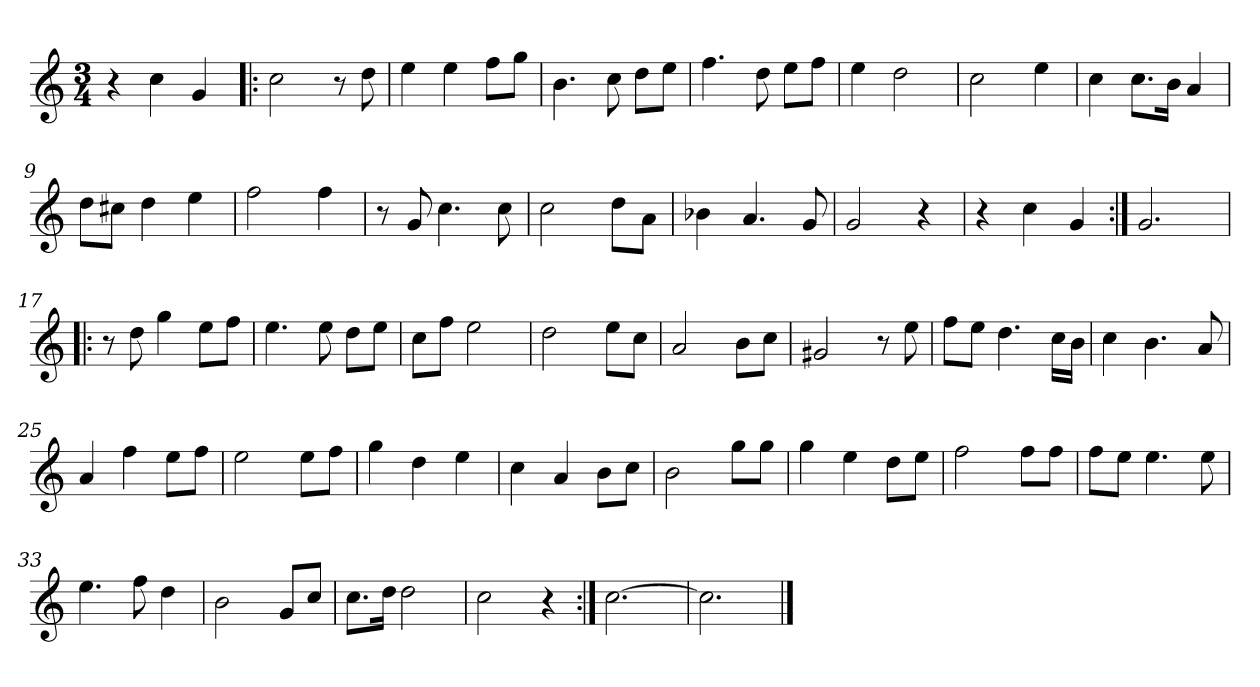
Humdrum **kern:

**kern
*part1
*staff1
*clefG2
*k[]
*M3/4
=1
4r
4cc\
4g/
=2!|:
2cc\
8r
8dd\
=3
4ee\
4ee\
8ff\L
8gg\J
=4
4.b\
8cc\
8dd\L
8ee\J
=5
4.ff\
8dd\
8ee\L
8ff\J
=6
4ee\
2dd\
!!LO:LB:g=z
=7
2cc\
4ee\
=8
4cc\
8.cc\L
16b\Jk
4a/
=9
8dd\L
8cc#X\J
4dd\
4ee\
=10
2ff\
4ff\
=11
8r
8g/
4.cc\
8cc\
=12
2cc\
8dd\L
8a\J
=13
4b-X\
4.a/
8g/
=14
2g/
4r
!!LO:LB:g=z
=15
4r
4cc\
4g/
=16:|!
2.g/
=17!|:
8r
8dd\
4gg\
8ee\L
8ff\J
=18
4.ee\
8ee\
8dd\L
8ee\J
=19
8cc\L
8ff\J
2ee\
=20
2dd\
8ee\L
8cc\J
=21
2a/
8b\L
8cc\J
!!LO:LB:g=z
=22
2g#X/
8r
8ee\
=23
8ff\L
8ee\J
4.dd\
16cc\LL
16b\JJ
=24
4cc\
4.b\
8a/
=25
4a/
4ff\
8ee\L
8ff\J
=26
2ee\
8ee\L
8ff\J
=27
4gg\
4dd\
4ee\
=28
4cc\
4a/
8b\L
8cc\J
!!LO:LB:g=z
=29
2b\
8gg\L
8gg\J
=30
4gg\
4ee\
8dd\L
8ee\J
=31
2ff\
8ff\L
8ff\J
=32
8ff\L
8ee\J
4.ee\
8ee\
=33
4.ee\
8ff\
4dd\
!!LO:LB:g=z
=34
2b\
8g/L
8cc/J
=35
8.cc\L
16dd\Jk
2dd\
=36
2cc\
4r
=37:|!
[2.cc\
=38
2.cc\]
==
*-
